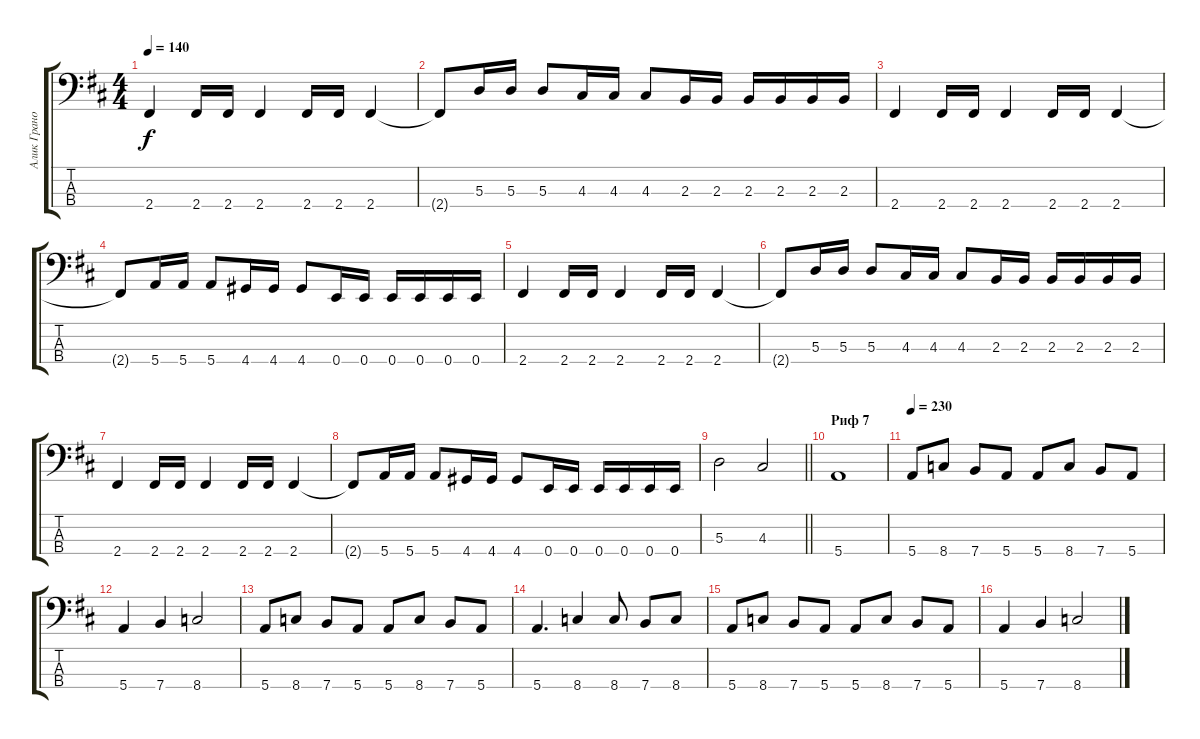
\track ("Алик Грановский" "Алик Грано") {instrument electricbassfinger}
\staff {score tabs}
\tuning (G2 D2 A1 E1) {hide}
\ts (4 4)
\tempo 140
\clef f4
\ks d
2.4.4{dy f} 2.4.16 2.4.16 2.4.4 2.4.16 2.4.16 2.4.4 |
2.4{t}.8 5.3.16 5.3.16 5.3.8 4.3.16 4.3.16 4.3.8 2.3.16 2.3.16 2.3.16 2.3.16 2.3.16 2.3.16 |
2.4.4 2.4.16 2.4.16 2.4.4 2.4.16 2.4.16 2.4.4 |
2.4{t}.8 5.4.16 5.4.16 5.4.8 4.4.16 4.4.16 4.4.8 0.4.16 0.4.16 0.4.16 0.4.16 0.4.16 0.4.16 |
2.4.4 2.4.16 2.4.16 2.4.4 2.4.16 2.4.16 2.4.4 |
2.4{t}.8 5.3.16 5.3.16 5.3.8 4.3.16 4.3.16 4.3.8 2.3.16 2.3.16 2.3.16 2.3.16 2.3.16 2.3.16 |
2.4.4 2.4.16 2.4.16 2.4.4 2.4.16 2.4.16 2.4.4 |
2.4{t}.8 5.4.16 5.4.16 5.4.8 4.4.16 4.4.16 4.4.8 0.4.16 0.4.16 0.4.16 0.4.16 0.4.16 0.4.16 |
\barLineRight lightlight
5.3.2 4.3.2 |
\section ("" "Риф 7")
5.4.1 |
\tempo 230
5.4.8 8.4.8 7.4.8 5.4.8 5.4.8 8.4.8 7.4.8 5.4.8 |
5.4.4 7.4.4 8.4.2 |
5.4.8 8.4.8 7.4.8 5.4.8 5.4.8 8.4.8 7.4.8 5.4.8 |
5.4.4{d} 8.4.4 8.4.8 7.4.8 8.4.8 |
5.4.8 8.4.8 7.4.8 5.4.8 5.4.8 8.4.8 7.4.8 5.4.8 |
5.4.4 7.4.4 8.4.2
